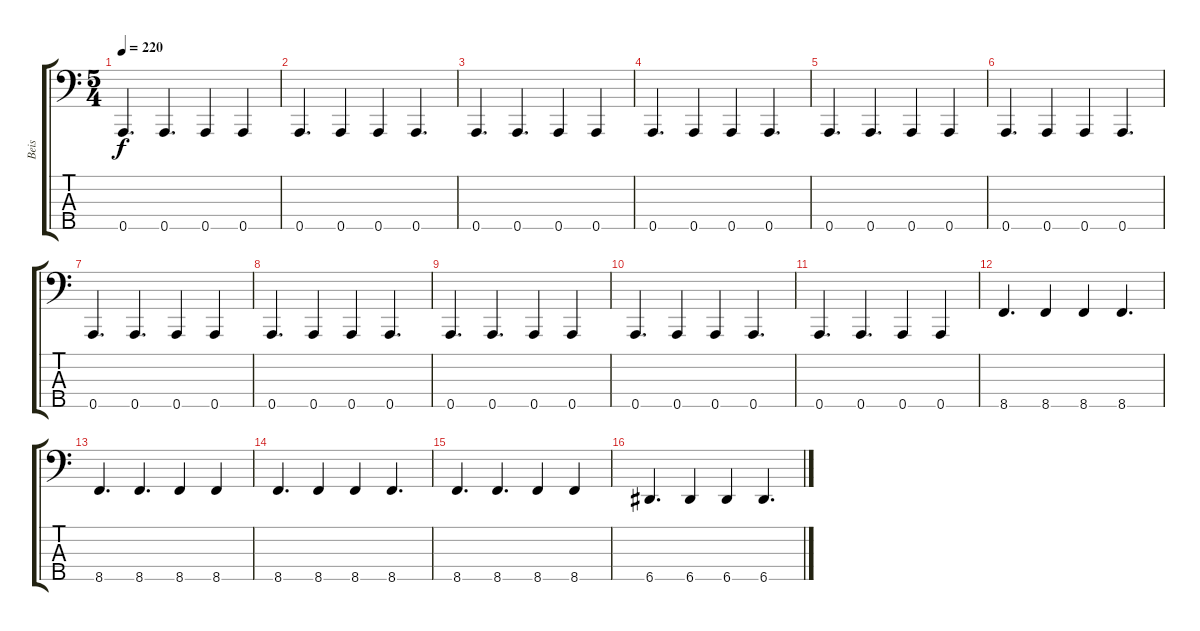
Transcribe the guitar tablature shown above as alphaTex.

\track ("Beis" "Beis") {instrument slapbass2}
\staff {score tabs}
\tuning (G2 D2 A1 E1 A0) {hide}
\ts (5 4)
\tempo 220
\clef f4
\ks c
0.5.4{d dy f} 0.5.4{d} 0.5.4 0.5.4 |
0.5.4{d} 0.5.4 0.5.4 0.5.4{d} |
0.5.4{d} 0.5.4{d} 0.5.4 0.5.4 |
0.5.4{d} 0.5.4 0.5.4 0.5.4{d} |
0.5.4{d} 0.5.4{d} 0.5.4 0.5.4 |
0.5.4{d} 0.5.4 0.5.4 0.5.4{d} |
0.5.4{d} 0.5.4{d} 0.5.4 0.5.4 |
0.5.4{d} 0.5.4 0.5.4 0.5.4{d} |
0.5.4{d} 0.5.4{d} 0.5.4 0.5.4 |
0.5.4{d} 0.5.4 0.5.4 0.5.4{d} |
0.5.4{d} 0.5.4{d} 0.5.4 0.5.4 |
8.5.4{d} 8.5.4 8.5.4 8.5.4{d} |
8.5.4{d} 8.5.4{d} 8.5.4 8.5.4 |
8.5.4{d} 8.5.4 8.5.4 8.5.4{d} |
8.5.4{d} 8.5.4{d} 8.5.4 8.5.4 |
6.5.4{d} 6.5.4 6.5.4 6.5.4{d}
